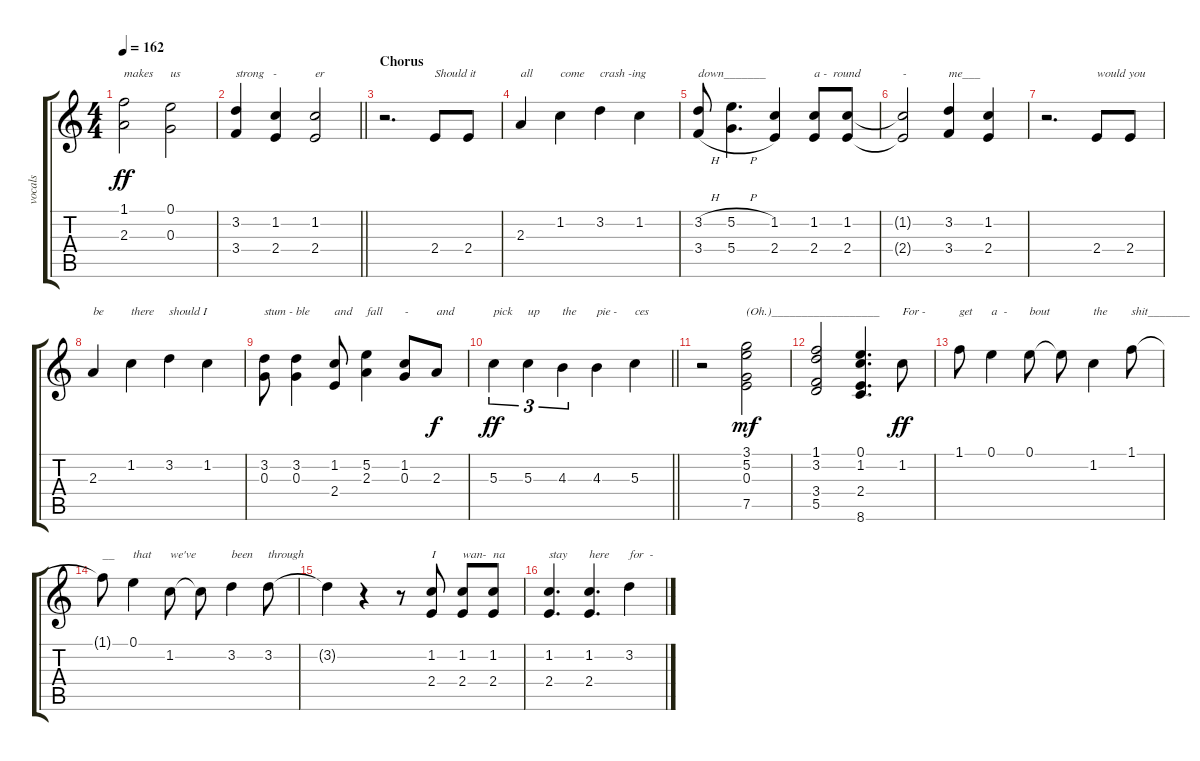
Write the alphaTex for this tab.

\track ("vocals" "vocals") {instrument distortionguitar}
\staff {score tabs}
\tuning (E4 B3 G3 D3 A2 E2) {hide}
\ts (4 4)
\tempo 162
\clef g2
\ks c
(1.1 2.3).2{txt "makes" dy ff} (0.1 0.3).2{txt "us"} |
\barLineRight lightlight
(3.2 3.4).4{txt "strong   -"} (1.2 2.4).4 (1.2 2.4).2{txt "er"} |
\section ("" "Chorus")
r.2{d} 2.4.8{txt "Should it"} 2.4.8 |
2.3.4{txt "all"} 1.2.4{txt "come"} 3.2.4{txt "crash -ing"} 1.2.4 |
(3.2{h} 3.4{h}).8{txt "down_______"} (5.2{h} 5.4{h}).4{d} (1.2 2.4).4 (1.2 2.4).8{txt "a -  round"} (1.2 2.4).8 |
(1.2{t} 2.4{t}).2{txt "-"} (3.2 3.4).4{txt "me___"} (1.2 2.4).4 |
r.2{d} 2.4.8{txt "would you"} 2.4.8 |
2.3.4{txt "be"} 1.2.4{txt "there"} 3.2.4{txt "should I"} 1.2.4 |
(3.2 0.3).8{txt "stum - ble"} (3.2 0.3).4 (1.2 2.4).8{txt "and"} (5.2 2.3).4{txt "fall"} (1.2 0.3).8{txt "-"} 2.3.8{txt "and" dy f} |
\barLineRight lightlight
5.3.4{tu (3 2) txt "pick" dy ff} 5.3.4{tu (3 2) txt "up"} 4.3.4{tu (3 2) txt "the "} 4.3.4{txt "pie -"} 5.3.4{txt "ces"} |
r.2 (3.1 5.2 0.3 7.5).2{txt "(Oh.)__________________" dy mf} |
(1.1 3.2 3.4 5.5).2 (0.1 1.2 2.4 8.6).4{d} 1.2.8{txt "For -" dy ff} |
1.1.8{txt "get"} 0.1.4{txt "a  -"} 0.1.8{txt "bout"} 0.1{t}.8 1.2.4{txt "the"} 1.1.8{txt "shit_______"} |
1.1{t}.8{txt "__"} 0.1.4{txt "that"} 1.2.8{txt "we've"} 1.2{t}.8 3.2.4{txt "been"} 3.2.8{txt "through"} |
3.2{t}.4 r.4 r.8 (1.2 2.4).8{txt "I"} (1.2 2.4).8{txt "wan-"} (1.2 2.4).8{txt "na"} |
(1.2 2.4).4{d txt "stay"} (1.2 2.4).4{d txt "here"} 3.2.4{txt "for  -"}
